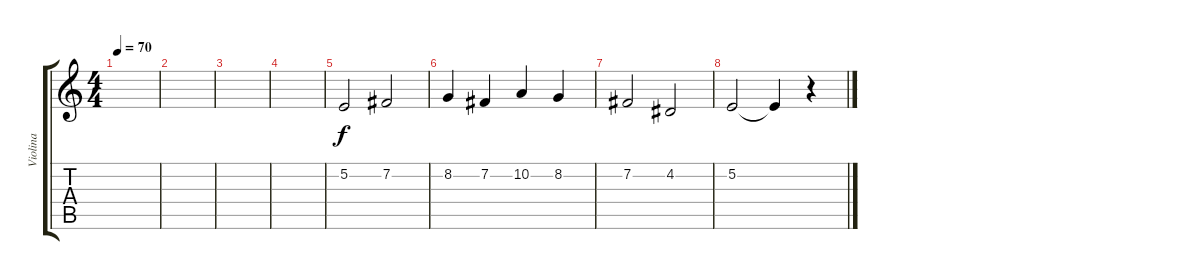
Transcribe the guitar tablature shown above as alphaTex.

\track ("Violina" "Violina") {instrument violin}
\staff {score tabs}
\tuning (E4 B3 G3 D3 A2 E2) {hide}
\ts (4 4)
\tempo 70
\clef g2
\ks c
|
|
|
|
5.2.2 7.2.2 |
8.2.4 7.2.4 10.2.4 8.2.4 |
7.2.2 4.2.2 |
5.2.2 5.2{t}.4 r.4
